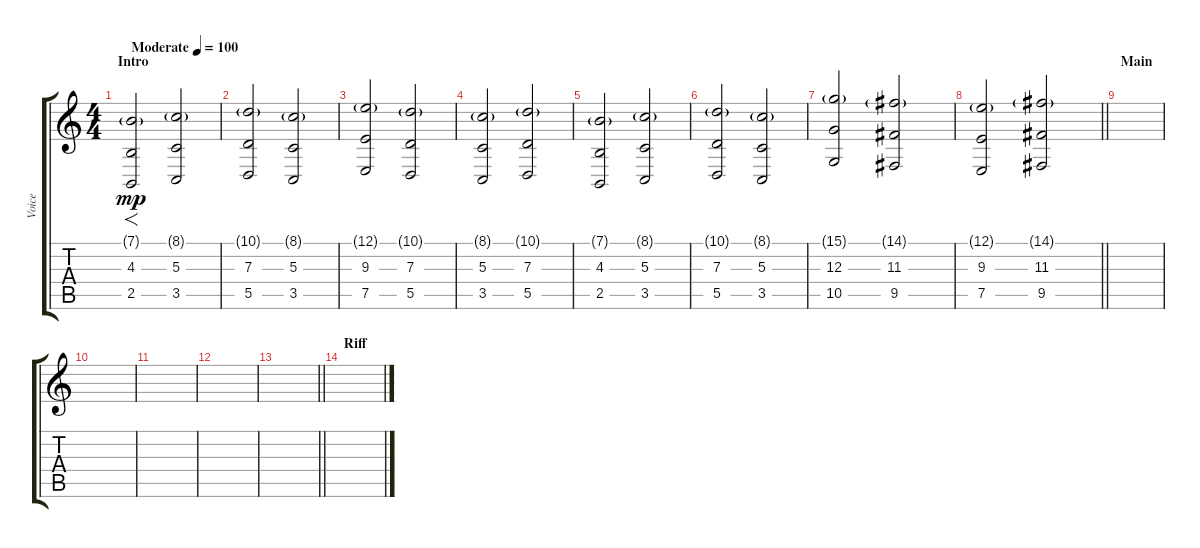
\track ("Voice" "Voice") {instrument choiraahs}
\staff {score tabs}
\tuning (E4 B3 G3 D3 A2 E2) {hide}
\ts (4 4)
\section ("" "Intro")
\tempo (100 "Moderate")
\clef g2
\ks c
(7.1{g} 4.3 2.5).2{f dy mp instrument choiraahs} (8.1{g} 5.3 3.5).2 |
(10.1{g} 7.3 5.5).2 (8.1{g} 5.3 3.5).2 |
(12.1{g} 9.3 7.5).2 (10.1{g} 7.3 5.5).2 |
(8.1{g} 5.3 3.5).2 (10.1{g} 7.3 5.5).2 |
(7.1{g} 4.3 2.5).2 (8.1{g} 5.3 3.5).2 |
(10.1{g} 7.3 5.5).2 (8.1{g} 5.3 3.5).2 |
(15.1{g} 12.3 10.5).2 (14.1{g} 11.3 9.5).2 |
\barLineRight lightlight
(12.1{g} 9.3 7.5).2 (14.1{g} 11.3 9.5).2 |
\section ("" "Main")
|
|
|
|
\barLineRight lightlight
|
\section ("" "Riff")
